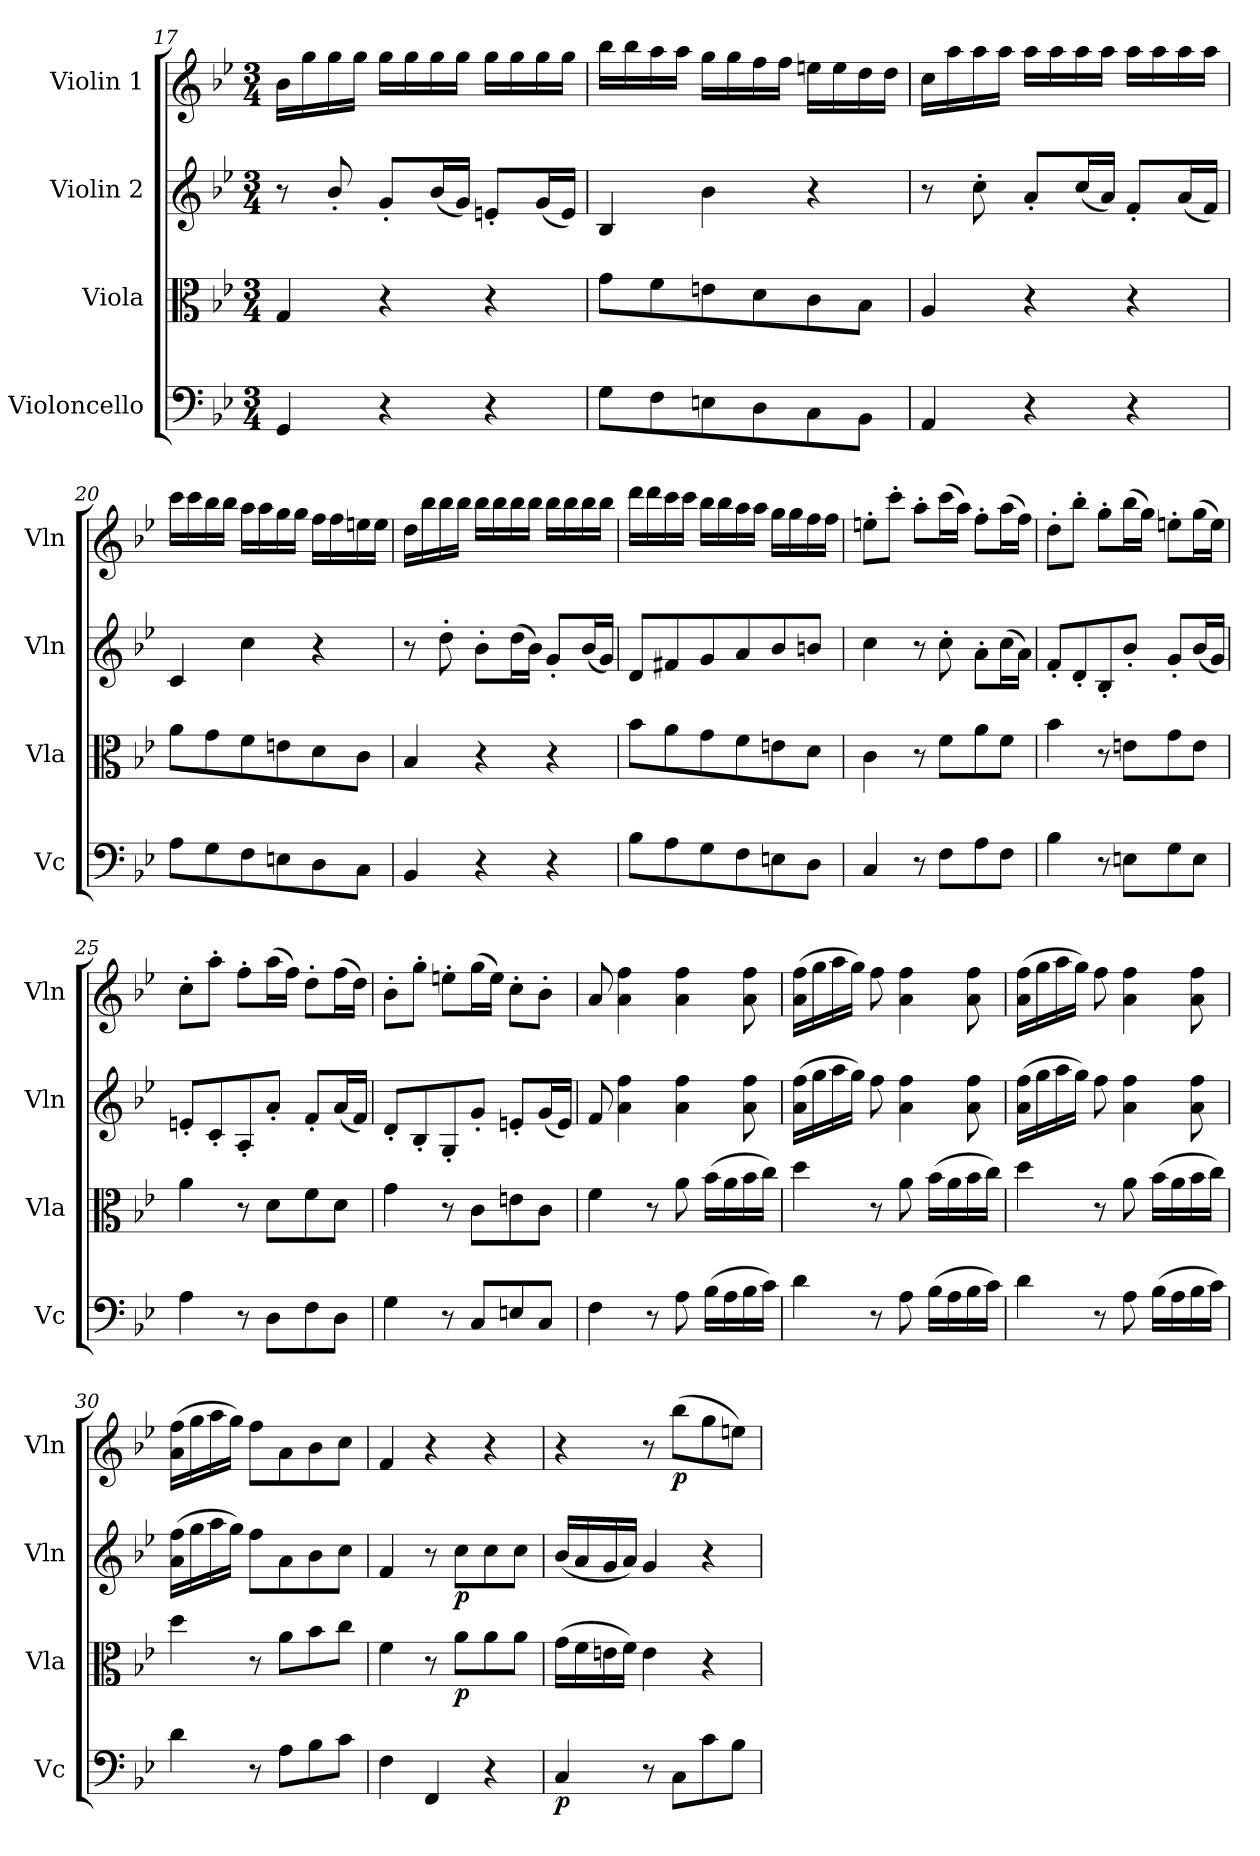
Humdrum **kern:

**kern	**dynam	**kern	**dynam	**kern	**dynam	**kern	**dynam
*part4	*part4	*part3	*part3	*part2	*part2	*part1	*part1
*staff4	*staff4	*staff3	*staff3	*staff2	*staff2	*staff1	*staff1
*I"Violoncello	*	*I"Viola	*	*I"Violin 2	*	*I"Violin 1	*
*I'Vc	*	*I'Vla	*	*I'Vln	*	*I'Vln	*
!!LO:LB:g=z
*clefF4	*	*clefC3	*	*clefG2	*	*clefG2	*
*k[b-e-]	*	*k[b-e-]	*	*k[b-e-]	*	*k[b-e-]	*
*M3/4	*	*M3/4	*	*M3/4	*	*M3/4	*
=17	=17	=17	=17	=17	=17	=17	=17
4GG/	.	4G/	.	8r	.	16b-\LL	.
.	.	.	.	.	.	16gg\	.
.	.	.	.	8b-'/	.	16gg\	.
.	.	.	.	.	.	16gg\JJ	.
4r	.	4r	.	8g'/L	.	16gg\LL	.
.	.	.	.	.	.	16gg\	.
.	.	.	.	(16b-/L	.	16gg\	.
.	.	.	.	16g/JJ)	.	16gg\JJ	.
4r	.	4r	.	8en'/L	.	16gg\LL	.
.	.	.	.	.	.	16gg\	.
.	.	.	.	(16g/L	.	16gg\	.
.	.	.	.	16e/JJ)	.	16gg\JJ	.
=18	=18	=18	=18	=18	=18	=18	=18
8G\L	.	8g\L	.	4B-/	.	16bb-\LL	.
.	.	.	.	.	.	16bb-\	.
8F\	.	8f\	.	.	.	16aa\	.
.	.	.	.	.	.	16aa\JJ	.
8En\	.	8en\	.	4b-\	.	16gg\LL	.
.	.	.	.	.	.	16gg\	.
8D\	.	8d\	.	.	.	16ff\	.
.	.	.	.	.	.	16ff\JJ	.
8C\	.	8c\	.	4r	.	16een\LL	.
.	.	.	.	.	.	16ee\	.
8BB-\J	.	8B-\J	.	.	.	16dd\	.
.	.	.	.	.	.	16dd\JJ	.
=19	=19	=19	=19	=19	=19	=19	=19
4AA/	.	4A/	.	8r	.	16cc\LL	.
.	.	.	.	.	.	16aa\	.
.	.	.	.	8cc'\	.	16aa\	.
.	.	.	.	.	.	16aa\JJ	.
4r	.	4r	.	8a'/L	.	16aa\LL	.
.	.	.	.	.	.	16aa\	.
.	.	.	.	(16cc/L	.	16aa\	.
.	.	.	.	16a/JJ)	.	16aa\JJ	.
4r	.	4r	.	8f'/L	.	16aa\LL	.
.	.	.	.	.	.	16aa\	.
.	.	.	.	(16a/L	.	16aa\	.
.	.	.	.	16f/JJ)	.	16aa\JJ	.
!!LO:PB:g=z
=20	=20	=20	=20	=20	=20	=20	=20
8A\L	.	8a\L	.	4c/	.	16ccc\LL	.
.	.	.	.	.	.	16ccc\	.
8G\	.	8g\	.	.	.	16bb-\	.
.	.	.	.	.	.	16bb-\JJ	.
8F\	.	8f\	.	4cc\	.	16aa\LL	.
.	.	.	.	.	.	16aa\	.
8En\	.	8en\	.	.	.	16gg\	.
.	.	.	.	.	.	16gg\JJ	.
8D\	.	8d\	.	4r	.	16ff\LL	.
.	.	.	.	.	.	16ff\	.
8C\J	.	8c\J	.	.	.	16een\	.
.	.	.	.	.	.	16ee\JJ	.
=21	=21	=21	=21	=21	=21	=21	=21
4BB-/	.	4B-/	.	8r	.	16dd\LL	.
.	.	.	.	.	.	16bb-\	.
.	.	.	.	8dd'\	.	16bb-\	.
.	.	.	.	.	.	16bb-\JJ	.
4r	.	4r	.	8b-'\L	.	16bb-\LL	.
.	.	.	.	.	.	16bb-\	.
.	.	.	.	(16dd\L	.	16bb-\	.
.	.	.	.	16b-\JJ)	.	16bb-\JJ	.
4r	.	4r	.	8g'/L	.	16bb-\LL	.
.	.	.	.	.	.	16bb-\	.
.	.	.	.	(16b-/L	.	16bb-\	.
.	.	.	.	16g/JJ)	.	16bb-\JJ	.
=22	=22	=22	=22	=22	=22	=22	=22
8B-\L	.	8b-\L	.	8d/L	.	16ddd\LL	.
.	.	.	.	.	.	16ddd\	.
8A\	.	8a\	.	8f#X/	.	16ccc\	.
.	.	.	.	.	.	16ccc\JJ	.
8G\	.	8g\	.	8g/	.	16bb-\LL	.
.	.	.	.	.	.	16bb-\	.
8F\	.	8f\	.	8a/	.	16aa\	.
.	.	.	.	.	.	16aa\JJ	.
8En\	.	8en\	.	8b-/	.	16gg\LL	.
.	.	.	.	.	.	16gg\	.
8D\J	.	8d\J	.	8bn/J	.	16ff\	.
.	.	.	.	.	.	16ff\JJ	.
!!LO:LB:g=z
=23	=23	=23	=23	=23	=23	=23	=23
4C/	.	4c\	.	4cc\	.	8een'\L	.
.	.	.	.	.	.	8ccc'\J	.
8r	.	8r	.	8r	.	8aa'\L	.
8F\L	.	8f\L	.	8cc'\	.	(16ccc\L	.
.	.	.	.	.	.	16aa\JJ)	.
8A\	.	8a\	.	8a'\L	.	8ff'\L	.
8F\J	.	8f\J	.	(16cc\L	.	(16aa\L	.
.	.	.	.	16a\JJ)	.	16ff\JJ)	.
=24	=24	=24	=24	=24	=24	=24	=24
4B-\	.	4b-\	.	8f'/L	.	8dd'\L	.
.	.	.	.	8d'/	.	8bb-'\J	.
8r	.	8r	.	8B-'/	.	8gg'\L	.
8En\L	.	8en\L	.	8b-'/J	.	(16bb-\L	.
.	.	.	.	.	.	16gg\JJ)	.
8G\	.	8g\	.	8g'/L	.	8een'\L	.
8E\J	.	8e\J	.	(16b-/L	.	(16gg\L	.
.	.	.	.	16g/JJ)	.	16ee\JJ)	.
=25	=25	=25	=25	=25	=25	=25	=25
4A\	.	4a\	.	8en'/L	.	8cc'\L	.
.	.	.	.	8c'/	.	8aa'\J	.
8r	.	8r	.	8A'/	.	8ff'\L	.
8D\L	.	8d\L	.	8a'/J	.	(16aa\L	.
.	.	.	.	.	.	16ff\JJ)	.
8F\	.	8f\	.	8f'/L	.	8dd'\L	.
8D\J	.	8d\J	.	(16a/L	.	(16ff\L	.
.	.	.	.	16f/JJ)	.	16dd\JJ)	.
=26	=26	=26	=26	=26	=26	=26	=26
4G\	.	4g\	.	8d'/L	.	8b-'\L	.
.	.	.	.	8B-'/	.	8gg'\J	.
8r	.	8r	.	8G'/	.	8een'\L	.
8C/L	.	8c\L	.	8g'/J	.	(16gg\L	.
.	.	.	.	.	.	16ee\JJ)	.
8En/	.	8en\	.	8en'/L	.	8cc'\L	.
8C/J	.	8c\J	.	(16g/L	.	8b-'\J	.
.	.	.	.	16e/JJ)	.	.	.
!!LO:LB:g=z
=27	=27	=27	=27	=27	=27	=27	=27
4F\	.	4f\	.	8f/	.	8a/	.
.	.	.	.	4a\ 4ff\	.	4a\ 4ff\	.
8r	.	8r	.	.	.	.	.
8A\	.	8a\	.	4a\ 4ff\	.	4a\ 4ff\	.
(16B-\LL	.	(16b-\LL	.	.	.	.	.
16A\	.	16a\	.	.	.	.	.
16B-\	.	16b-\	.	8a\ 8ff\	.	8a\ 8ff\	.
16c\JJ)	.	16cc\JJ)	.	.	.	.	.
=28	=28	=28	=28	=28	=28	=28	=28
4d\	.	4dd\	.	(16a\ 16ff\LL	.	(16a\ 16ff\LL	.
.	.	.	.	16gg\	.	16gg\	.
.	.	.	.	16aa\	.	16aa\	.
.	.	.	.	16gg\JJ)	.	16gg\JJ)	.
8r	.	8r	.	8ff\	.	8ff\	.
8A\	.	8a\	.	4a\ 4ff\	.	4a\ 4ff\	.
(16B-\LL	.	(16b-\LL	.	.	.	.	.
16A\	.	16a\	.	.	.	.	.
16B-\	.	16b-\	.	8a\ 8ff\	.	8a\ 8ff\	.
16c\JJ)	.	16cc\JJ)	.	.	.	.	.
=29	=29	=29	=29	=29	=29	=29	=29
4d\	.	4dd\	.	(16a\ 16ff\LL	.	(16a\ 16ff\LL	.
.	.	.	.	16gg\	.	16gg\	.
.	.	.	.	16aa\	.	16aa\	.
.	.	.	.	16gg\JJ)	.	16gg\JJ)	.
8r	.	8r	.	8ff\	.	8ff\	.
8A\	.	8a\	.	4a\ 4ff\	.	4a\ 4ff\	.
(16B-\LL	.	(16b-\LL	.	.	.	.	.
16A\	.	16a\	.	.	.	.	.
16B-\	.	16b-\	.	8a\ 8ff\	.	8a\ 8ff\	.
16c\JJ)	.	16cc\JJ)	.	.	.	.	.
!!LO:LB:g=z
=30	=30	=30	=30	=30	=30	=30	=30
4d\	.	4dd\	.	(16a\ 16ff\LL	.	(16a\ 16ff\LL	.
.	.	.	.	16gg\	.	16gg\	.
.	.	.	.	16aa\	.	16aa\	.
.	.	.	.	16gg\JJ)	.	16gg\JJ)	.
8r	.	8r	.	8ff\L	.	8ff\L	.
8A\L	.	8a\L	.	8a\	.	8a\	.
8B-\	.	8b-\	.	8b-\	.	8b-\	.
8c\J	.	8cc\J	.	8cc\J	.	8cc\J	.
=31	=31	=31	=31	=31	=31	=31	=31
4F\	.	4f\	.	4f/	.	4f/	.
4FF/	.	8r	.	8r	.	4r	.
!	!	!	!LO:DY:b	!	!LO:DY:b	!	!
.	.	8a\L	p	8cc\L	p	.	.
4r	.	8a\	.	8cc\	.	4r	.
.	.	8a\J	.	8cc\J	.	.	.
=32	=32	=32	=32	=32	=32	=32	=32
!	!LO:DY:b	!	!	!	!	!	!
4C/	p	(16g\LL	.	(16b-/LL	.	4r	.
.	.	16f\	.	16a/	.	.	.
.	.	16en\	.	16g/	.	.	.
.	.	16f\JJ)	.	16a/JJ)	.	.	.
8r	.	4e\	.	4g/	.	8r	.
!	!	!	!	!	!	!	!LO:DY:b
8C\L	.	.	.	.	.	(8bb-\L	p
8c\	.	4r	.	4r	.	8gg\	.
8B-\J	.	.	.	.	.	8een\J)	.
=	=	=	=	=	=	=	=
*-	*-	*-	*-	*-	*-	*-	*-
